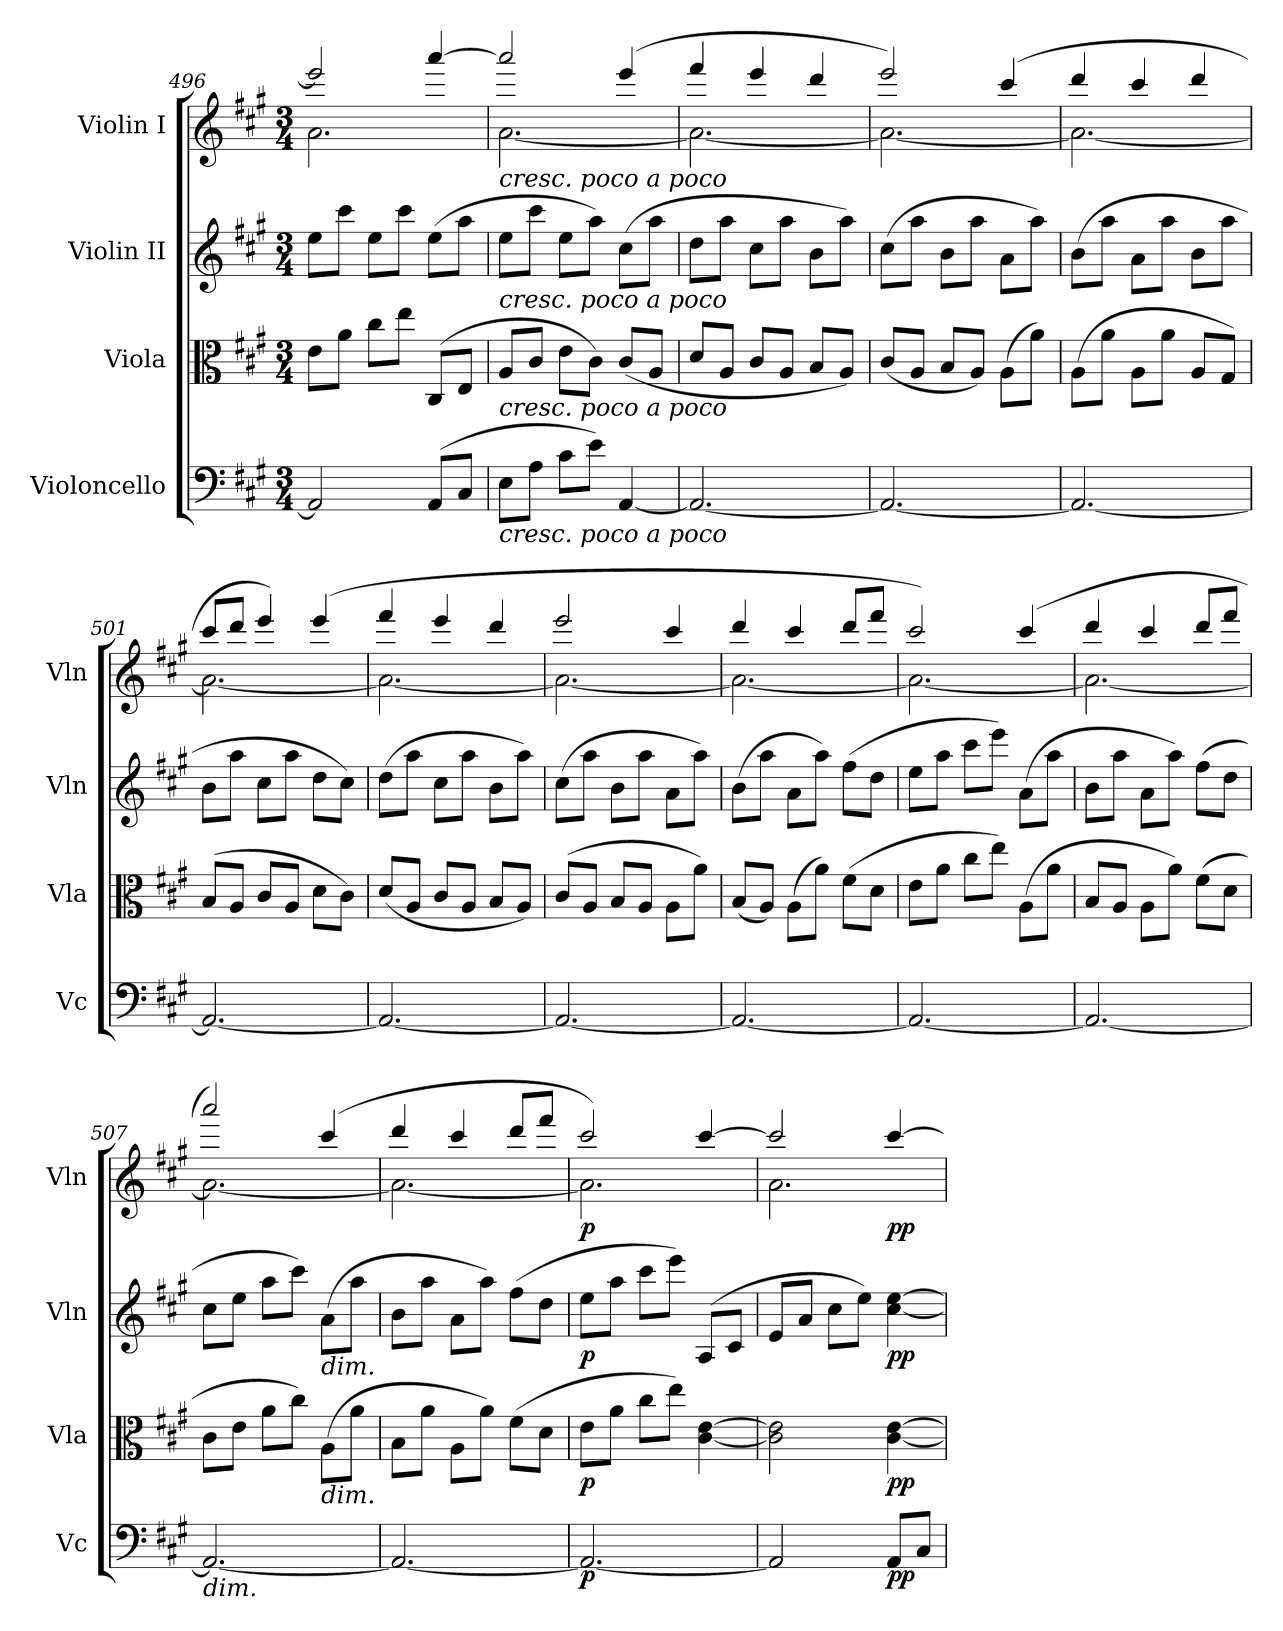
**kern	**dynam	**kern	**dynam	**kern	**dynam	**kern	**dynam
*part4	*part4	*part3	*part3	*part2	*part2	*part1	*part1
*staff4	*staff4	*staff3	*staff3	*staff2	*staff2	*staff1	*staff1
*I"Violoncello	*	*I"Viola	*	*I"Violin II	*	*I"Violin I	*
*I'Vc	*	*I'Vla	*	*I'Vln	*	*I'Vln	*
*clefF4	*	*clefC3	*	*clefG2	*	*clefG2	*
*k[f#c#g#]	*	*k[f#c#g#]	*	*k[f#c#g#]	*	*k[f#c#g#]	*
*M3/4	*	*M3/4	*	*M3/4	*	*M3/4	*
=496	=496	=496	=496	=496	=496	=496	=496
*	*	*	*	*	*	*^	*
2AA/]	.	8e\L	.	8ee\L	.	2eee/]	2.a\	.
.	.	8a\J	.	8ccc#\J	.	.	.	.
.	.	8cc#\L	.	8ee\L	.	.	.	.
.	.	8ee\J	.	8ccc#\J	.	.	.	.
(>8AA/L	.	(>8C#/L	.	(>8ee\L	.	[4aaa/	.	.
8C#/J	.	8E/J	.	8aa\J	.	.	.	.
=497	=497	=497	=497	=497	=497	=497	=497	=497
!	!	!	!	!	!	!LO:TX:b:i:t=cresc. poco a poco	!	!
!	!	!	!	!LO:TX:b:i:t=cresc. poco a poco	!	!	!	!
!	!	!LO:TX:b:i:t=cresc. poco a poco	!	!	!	!	!	!
!LO:TX:b:i:t=cresc. poco a poco	!	!	!	!	!	!	!	!
8E\L	.	8A/L	.	8ee\L	.	2aaa/]	[2.a\	.
8A\J	.	8c#/J	.	8ccc#\J	.	.	.	.
8c#\L	.	8e\L	.	8ee\L	.	.	.	.
8e\J)	.	8c#\J)	.	8aa\J)	.	.	.	.
[4AA/	.	(<8c#/L	.	(>8cc#\L	.	(>4eee/	.	.
.	.	8A/J	.	8aa\J	.	.	.	.
=498	=498	=498	=498	=498	=498	=498	=498	=498
2.AA/_	.	8d/L	.	8dd\L	.	4fff#/	2.a\_	.
.	.	8A/J	.	8aa\J	.	.	.	.
.	.	8c#/L	.	8cc#\L	.	4eee/	.	.
.	.	8A/J	.	8aa\J	.	.	.	.
.	.	8B/L	.	8b\L	.	4ddd/	.	.
.	.	8A/J)	.	8aa\J)	.	.	.	.
=499	=499	=499	=499	=499	=499	=499	=499	=499
2.AA/_	.	(<8c#/L	.	(>8cc#\L	.	2eee/)	2.a\_	.
.	.	8A/J	.	8aa\J	.	.	.	.
.	.	8B/L	.	8b\L	.	.	.	.
.	.	8A/J)	.	8aa\J	.	.	.	.
.	.	(>8A\L	.	8a\L	.	(>4ccc#/	.	.
.	.	8a\J)	.	8aa\J)	.	.	.	.
=500	=500	=500	=500	=500	=500	=500	=500	=500
2.AA/_	.	(>8A\L	.	(>8b\L	.	4ddd/	2.a\_	.
.	.	8a\J	.	8aa\J	.	.	.	.
.	.	8A\L	.	8a\L	.	4ccc#/	.	.
.	.	8a\J	.	8aa\J	.	.	.	.
.	.	8A/L	.	8b\L	.	4ddd/	.	.
.	.	8G#/J)	.	8aa\J	.	.	.	.
=501	=501	=501	=501	=501	=501	=501	=501	=501
2.AA/_	.	(>8B/L	.	8b\L	.	8ccc#/L	2.a\_	.
.	.	8A/J	.	8aa\J	.	8ddd/J	.	.
.	.	8c#/L	.	8cc#\L	.	4eee/)	.	.
.	.	8A/J	.	8aa\J	.	.	.	.
.	.	8d\L	.	8dd\L	.	(>4eee/	.	.
.	.	8c#\J)	.	8cc#\J)	.	.	.	.
=502	=502	=502	=502	=502	=502	=502	=502	=502
2.AA/_	.	(<8d/L	.	(>8dd\L	.	4fff#/	2.a\_	.
.	.	8A/J	.	8aa\J	.	.	.	.
.	.	8c#/L	.	8cc#\L	.	4eee/	.	.
.	.	8A/J	.	8aa\J	.	.	.	.
.	.	8B/L	.	8b\L	.	4ddd/	.	.
.	.	8A/J)	.	8aa\J)	.	.	.	.
=503	=503	=503	=503	=503	=503	=503	=503	=503
2.AA/_	.	(>8c#/L	.	(>8cc#\L	.	2eee/	2.a\_	.
.	.	8A/J	.	8aa\J	.	.	.	.
.	.	8B/L	.	8b\L	.	.	.	.
.	.	8A/J	.	8aa\J	.	.	.	.
.	.	8A\L	.	8a\L	.	4ccc#/	.	.
.	.	8a\J)	.	8aa\J)	.	.	.	.
=504	=504	=504	=504	=504	=504	=504	=504	=504
2.AA/_	.	(<8B/L	.	(>8b\L	.	4ddd/	2.a\_	.
.	.	8A/J)	.	8aa\J	.	.	.	.
.	.	(>8A\L	.	8a\L	.	4ccc#/	.	.
.	.	8a\J)	.	8aa\J)	.	.	.	.
.	.	(>8f#\L	.	(>8ff#\L	.	8ddd/L	.	.
.	.	8d\J	.	8dd\J	.	8fff#/J	.	.
=505	=505	=505	=505	=505	=505	=505	=505	=505
2.AA/_	.	8e\L	.	8ee\L	.	2ccc#/)	2.a\_	.
.	.	8a\J	.	8aa\J	.	.	.	.
.	.	8cc#\L	.	8ccc#\L	.	.	.	.
.	.	8ee\J)	.	8eee\J)	.	.	.	.
.	.	(>8A\L	.	(>8a\L	.	(>4ccc#/	.	.
.	.	8a\J	.	8aa\J	.	.	.	.
=506	=506	=506	=506	=506	=506	=506	=506	=506
2.AA/_	.	8B/L	.	8b\L	.	4ddd/	2.a\_	.
.	.	8A/J	.	8aa\J	.	.	.	.
.	.	8A\L	.	8a\L	.	4ccc#/	.	.
.	.	8a\J)	.	8aa\J)	.	.	.	.
.	.	(>8f#\L	.	(>8ff#\L	.	8ddd/L	.	.
.	.	8d\J	.	8dd\J	.	8fff#/J	.	.
=507	=507	=507	=507	=507	=507	=507	=507	=507
!LO:TX:b:i:t=dim.	!	!	!	!	!	!	!	!
2.AA/_	.	8c#\L	.	8cc#\L	.	2aaa/)	2.a\_	.
.	.	8e\J	.	8ee\J	.	.	.	.
.	.	8a\L	.	8aa\L	.	.	.	.
.	.	8cc#\J)	.	8ccc#\J)	.	.	.	.
!	!	!	!	!LO:TX:b:i:t=dim.	!	!	!	!
!	!	!LO:TX:b:i:t=dim.	!	!	!	!	!	!
.	.	(>8A\L	.	(>8a\L	.	(>4ccc#/	.	.
.	.	8a\J	.	8aa\J	.	.	.	.
=508	=508	=508	=508	=508	=508	=508	=508	=508
2.AA/_	.	8B\L	.	8b\L	.	4ddd/	2.a\_	.
.	.	8a\J	.	8aa\J	.	.	.	.
.	.	8A\L	.	8a\L	.	4ccc#/	.	.
.	.	8a\J)	.	8aa\J)	.	.	.	.
.	.	(>8f#\L	.	(>8ff#\L	.	8ddd/L	.	.
.	.	8d\J	.	8dd\J	.	8fff#/J	.	.
=509	=509	=509	=509	=509	=509	=509	=509	=509
!	!LO:DY:b	!	!LO:DY:b	!	!LO:DY:b	!	!	!LO:DY:b
2.AA/_	p	8e\L	p	8ee\L	p	2ccc#/)	2.a\]	p
.	.	8a\J	.	8aa\J	.	.	.	.
.	.	8cc#\L	.	8ccc#\L	.	.	.	.
.	.	8ee\J)	.	8eee\J)	.	.	.	.
!	!	!	!LO:DY:b	!	!	!	!	!
!	!	!	!LO:DY:n=1:b	!	!LO:DY:b	!	!	!
!	!	!	!	!	!LO:DY:n=1:b	!	!	!
.	.	[4c#\ [4e\	other-dynamics p	(>8A/L	other-dynamics p	[4ccc#/	.	.
.	.	.	.	8c#/J	.	.	.	.
=510	=510	=510	=510	=510	=510	=510	=510	=510
!	!LO:DY:b	!	!	!	!	!	!	!
!	!LO:DY:n=1:b	!	!	!	!	!	!	!LO:DY:b
!	!	!	!	!	!	!	!	!LO:DY:n=1:b
2AA/]	other-dynamics p	2c#\] 2e\]	.	8e/L	.	2ccc#/]	2.a\	other-dynamics p
.	.	.	.	8a/J	.	.	.	.
.	.	.	.	8cc#\L	.	.	.	.
.	.	.	.	8ee\J)	.	.	.	.
!	!LO:DY:n=2:b	!	!LO:DY:b	!	!LO:DY:b	!	!	!LO:DY:n=2:b
8AA/L	pp	[4c#\ [4e\	pp	[4cc#\ [4ee\	pp	[4ccc#/	.	pp
8C#/J	.	.	.	.	.	.	.	.
*	*	*	*	*	*	*v	*v	*
=	=	=	=	=	=	=	=
*-	*-	*-	*-	*-	*-	*-	*-
